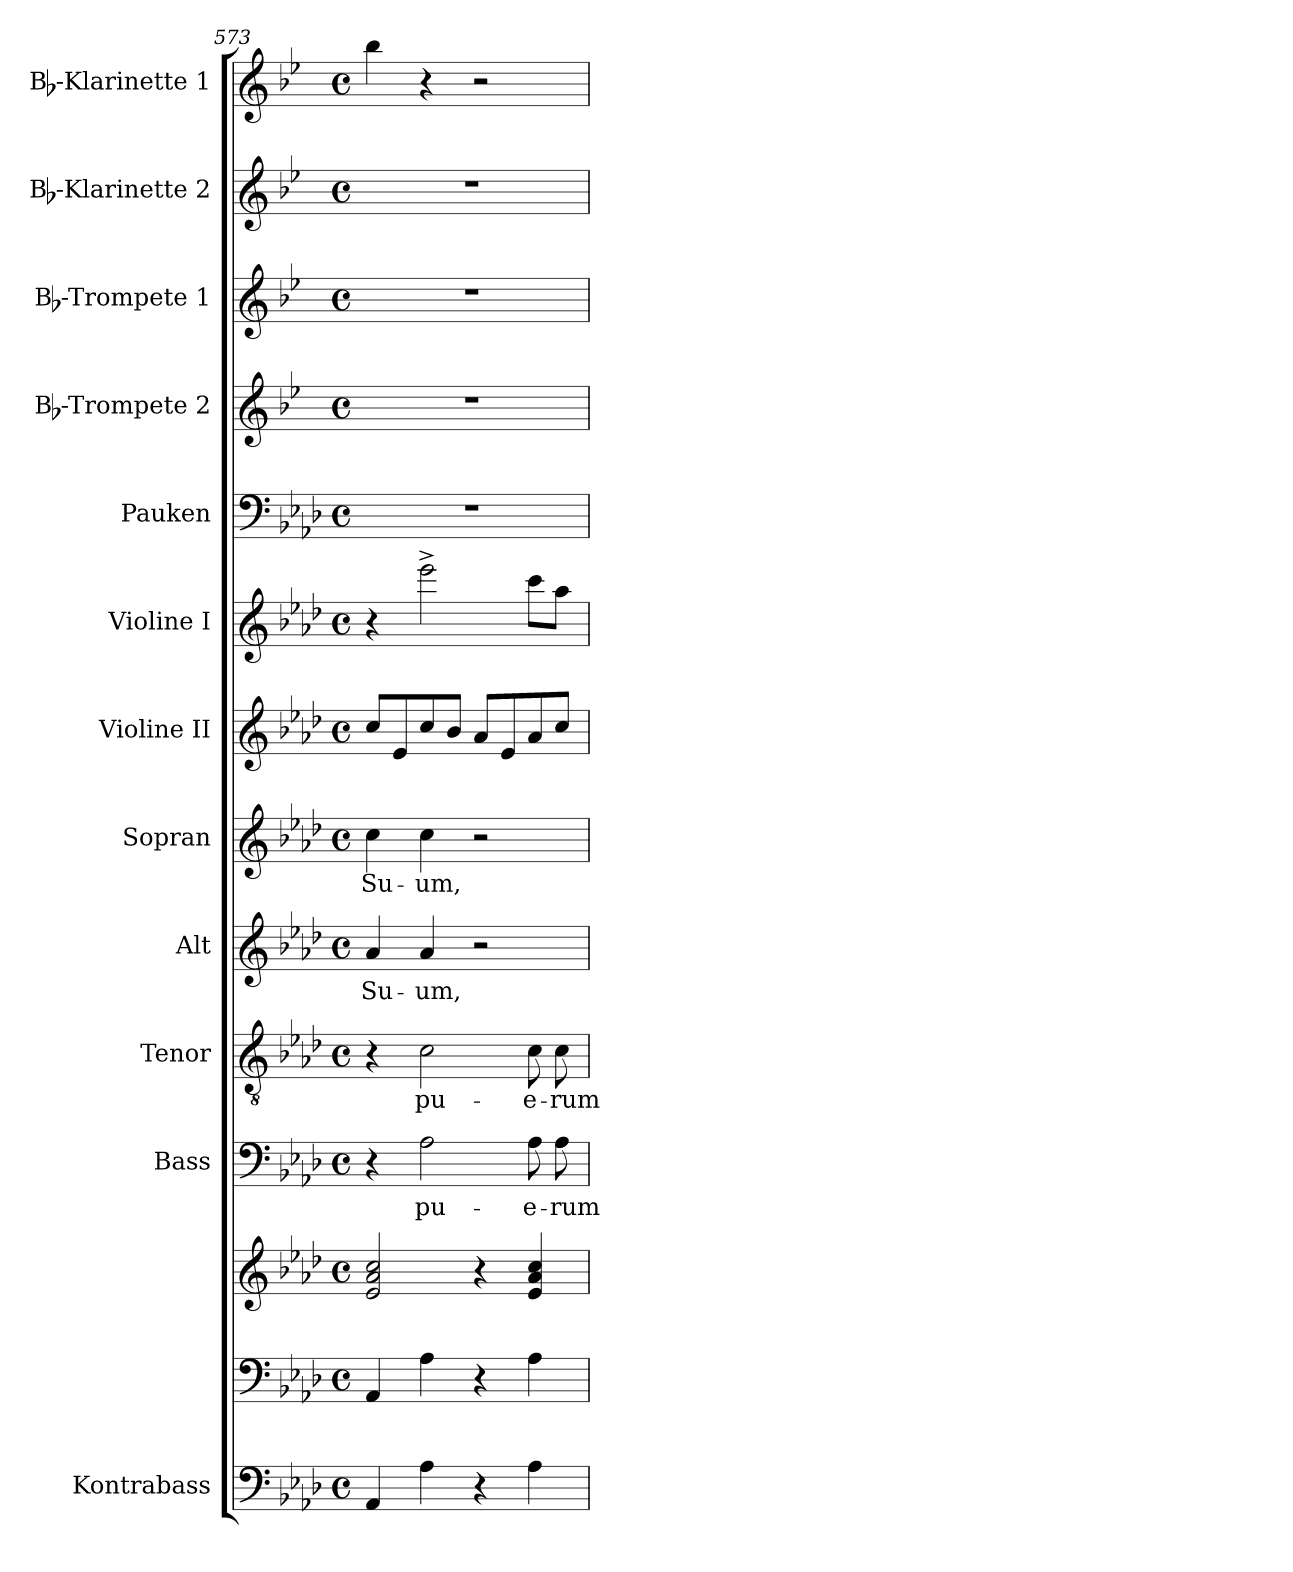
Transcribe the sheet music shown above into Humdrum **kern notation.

**kern	**kern	**kern	**kern	**text	**kern	**text	**kern	**text	**kern	**text	**kern	**kern	**kern	**kern	**kern	**kern	**kern
*part13	*part12	*part12	*part11	*part11	*part10	*part10	*part9	*part9	*part8	*part8	*part7	*part6	*part5	*part4	*part3	*part2	*part1
*staff14	*staff13	*staff12	*staff11	*staff11	*staff10	*staff10	*staff9	*staff9	*staff8	*staff8	*staff7	*staff6	*staff5	*staff4	*staff3	*staff2	*staff1
*I"Kontrabass	*	*	*I"Bass	*	*I"Tenor	*	*I"Alt	*	*I"Sopran	*	*I"Violine II	*I"Violine I	*I"Pauken	*I"Bb-Trompete 2	*I"Bb-Trompete 1	*I"Bb-Klarinette 2	*I"Bb-Klarinette 1
*I'Kb.	*	*	*I'B.	*	*I'T.	*	*I'A.	*	*I'S.	*	*I'Vl. II	*I'Vl. I	*I'Pk.	*I'Bb Trp. 2	*I'Bb Trp. 1	*I'Bb Kl. 2	*I'Bb Kl. 1
*clefF4	*clefF4	*clefG2	*clefF4	*	*clefGv2	*	*clefG2	*	*clefG2	*	*clefG2	*clefG2	*clefF4	*clefG2	*clefG2	*clefG2	*clefG2
*ITrd7c12	*	*	*	*	*	*	*	*	*	*	*	*	*	*ITrd1c2	*ITrd1c2	*ITrd1c2	*ITrd1c2
*k[b-e-a-d-]	*k[b-e-a-d-]	*k[b-e-a-d-]	*k[b-e-a-d-]	*	*k[b-e-a-d-]	*	*k[b-e-a-d-]	*	*k[b-e-a-d-]	*	*k[b-e-a-d-]	*k[b-e-a-d-]	*k[b-e-a-d-]	*k[b-e-a-d-]	*k[b-e-a-d-]	*k[b-e-a-d-]	*k[b-e-a-d-]
*A-:	*A-:	*A-:	*A-:	*	*A-:	*	*A-:	*	*A-:	*	*A-:	*A-:	*A-:	*A-:	*A-:	*A-:	*A-:
*M4/4	*M4/4	*M4/4	*M4/4	*	*M4/4	*	*M4/4	*	*M4/4	*	*M4/4	*M4/4	*M4/4	*M4/4	*M4/4	*M4/4	*M4/4
*met(c)	*met(c)	*met(c)	*met(c)	*	*met(c)	*	*met(c)	*	*met(c)	*	*met(c)	*met(c)	*met(c)	*met(c)	*met(c)	*met(c)	*met(c)
=573	=573	=573	=573	=573	=573	=573	=573	=573	=573	=573	=573	=573	=573	=573	=573	=573	=573
!	!	!	!	!	!	!	!	!LO:LY:b	!	!LO:LY:b	!	!	!	!	!	!	!
4AAA-/	4AA-/	2e-/ 2a-/ 2cc/	4r	.	4r	.	4a-/	Su-	4cc\	Su-	8cc/L	4r	1r	1r	1r	1r	4aa-\
.	.	.	.	.	.	.	.	.	.	.	8e-/	.	.	.	.	.	.
!	!	!	!	!LO:LY:b	!	!LO:LY:b	!	!LO:LY:b	!	!LO:LY:b	!	!	!	!	!	!	!
4AA-\	4A-\	.	2A-\	pu-	2c\	pu-	4a-/	-um,	4cc\	-um,	8cc/	2eee-^>\	.	.	.	.	4r
.	.	.	.	.	.	.	.	.	.	.	8b-/J	.	.	.	.	.	.
4r	4r	4r	.	.	.	.	2r	.	2r	.	8a-/L	.	.	.	.	.	2r
.	.	.	.	.	.	.	.	.	.	.	8e-/	.	.	.	.	.	.
!	!	!	!	!LO:LY:b	!	!LO:LY:b	!	!	!	!	!	!	!	!	!	!	!
4AA-\	4A-\	4e-/ 4a-/ 4cc/	8A-\	-e-	8c\	-e-	.	.	.	.	8a-/	8ccc\L	.	.	.	.	.
!	!	!	!	!LO:LY:b	!	!LO:LY:b	!	!	!	!	!	!	!	!	!	!	!
.	.	.	8A-\	-rum	8c\	-rum	.	.	.	.	8cc/J	8aa-\J	.	.	.	.	.
=	=	=	=	=	=	=	=	=	=	=	=	=	=	=	=	=	=
*-	*-	*-	*-	*-	*-	*-	*-	*-	*-	*-	*-	*-	*-	*-	*-	*-	*-
